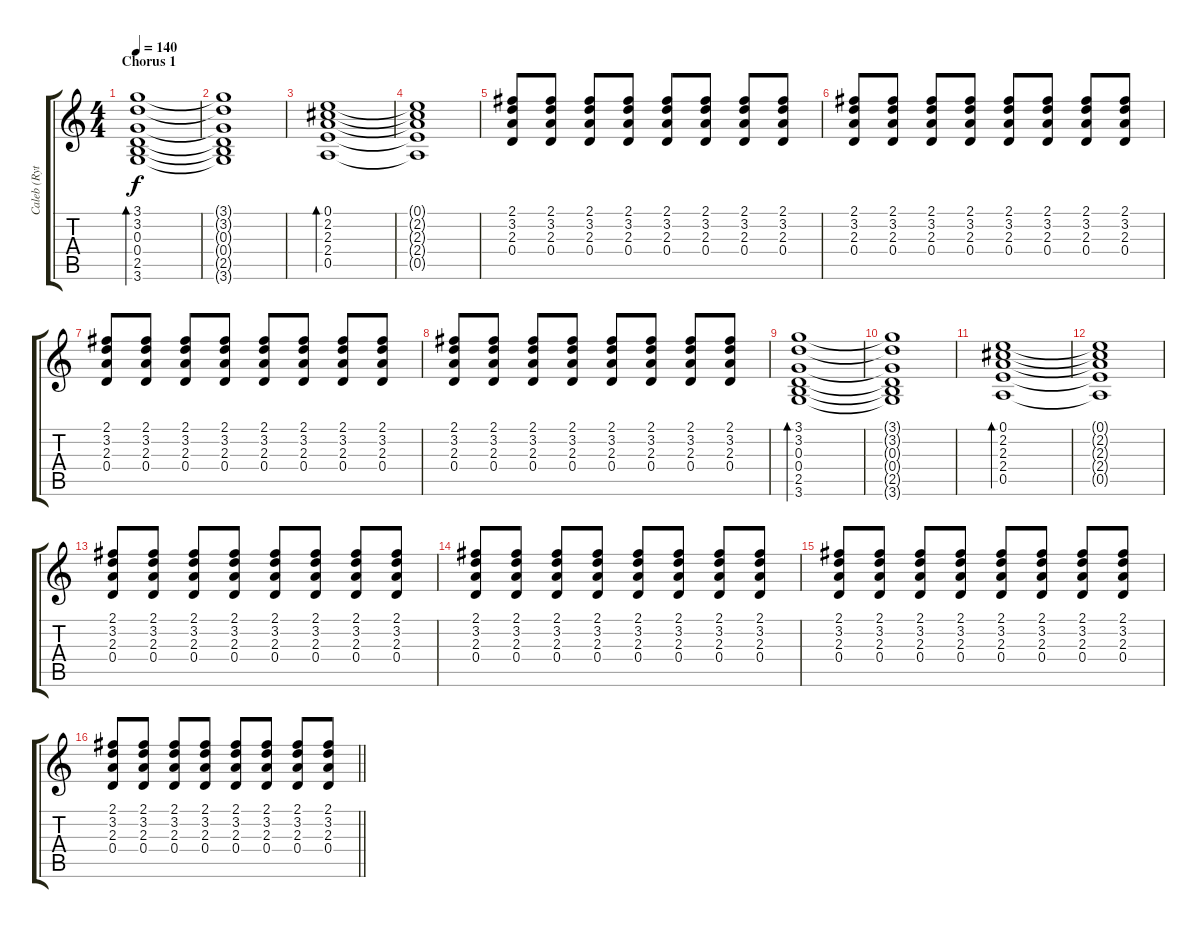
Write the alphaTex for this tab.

\track ("Caleb (Rythm Guitar)" "Caleb (Ryt") {instrument electricguitarclean}
\staff {score tabs}
\tuning (E4 B3 G3 D3 A2 E2) {hide}
\ts (4 4)
\section ("" "Chorus 1")
\tempo 140
\clef g2
\ks c
(3.1 3.2 0.3 0.4 2.5 3.6).1{bd 240 dy f} |
(3.1{t} 3.2{t} 0.3{t} 0.4{t} 2.5{t} 3.6{t}).1 |
(0.1 2.2 2.3 2.4 0.5).1{bd 240} |
(0.1{t} 2.2{t} 2.3{t} 2.4{t} 0.5{t}).1 |
(2.1 3.2 2.3 0.4).8 (2.1 3.2 2.3 0.4).8 (2.1 3.2 2.3 0.4).8 (2.1 3.2 2.3 0.4).8 (2.1 3.2 2.3 0.4).8 (2.1 3.2 2.3 0.4).8 (2.1 3.2 2.3 0.4).8 (2.1 3.2 2.3 0.4).8 |
(2.1 3.2 2.3 0.4).8 (2.1 3.2 2.3 0.4).8 (2.1 3.2 2.3 0.4).8 (2.1 3.2 2.3 0.4).8 (2.1 3.2 2.3 0.4).8 (2.1 3.2 2.3 0.4).8 (2.1 3.2 2.3 0.4).8 (2.1 3.2 2.3 0.4).8 |
(2.1 3.2 2.3 0.4).8 (2.1 3.2 2.3 0.4).8 (2.1 3.2 2.3 0.4).8 (2.1 3.2 2.3 0.4).8 (2.1 3.2 2.3 0.4).8 (2.1 3.2 2.3 0.4).8 (2.1 3.2 2.3 0.4).8 (2.1 3.2 2.3 0.4).8 |
(2.1 3.2 2.3 0.4).8 (2.1 3.2 2.3 0.4).8 (2.1 3.2 2.3 0.4).8 (2.1 3.2 2.3 0.4).8 (2.1 3.2 2.3 0.4).8 (2.1 3.2 2.3 0.4).8 (2.1 3.2 2.3 0.4).8 (2.1 3.2 2.3 0.4).8 |
(3.1 3.2 0.3 0.4 2.5 3.6).1{bd 240} |
(3.1{t} 3.2{t} 0.3{t} 0.4{t} 2.5{t} 3.6{t}).1 |
(0.1 2.2 2.3 2.4 0.5).1{bd 240} |
(0.1{t} 2.2{t} 2.3{t} 2.4{t} 0.5{t}).1 |
(2.1 3.2 2.3 0.4).8 (2.1 3.2 2.3 0.4).8 (2.1 3.2 2.3 0.4).8 (2.1 3.2 2.3 0.4).8 (2.1 3.2 2.3 0.4).8 (2.1 3.2 2.3 0.4).8 (2.1 3.2 2.3 0.4).8 (2.1 3.2 2.3 0.4).8 |
(2.1 3.2 2.3 0.4).8 (2.1 3.2 2.3 0.4).8 (2.1 3.2 2.3 0.4).8 (2.1 3.2 2.3 0.4).8 (2.1 3.2 2.3 0.4).8 (2.1 3.2 2.3 0.4).8 (2.1 3.2 2.3 0.4).8 (2.1 3.2 2.3 0.4).8 |
(2.1 3.2 2.3 0.4).8 (2.1 3.2 2.3 0.4).8 (2.1 3.2 2.3 0.4).8 (2.1 3.2 2.3 0.4).8 (2.1 3.2 2.3 0.4).8 (2.1 3.2 2.3 0.4).8 (2.1 3.2 2.3 0.4).8 (2.1 3.2 2.3 0.4).8 |
\barLineRight lightlight
(2.1 3.2 2.3 0.4).8 (2.1 3.2 2.3 0.4).8 (2.1 3.2 2.3 0.4).8 (2.1 3.2 2.3 0.4).8 (2.1 3.2 2.3 0.4).8 (2.1 3.2 2.3 0.4).8 (2.1 3.2 2.3 0.4).8 (2.1 3.2 2.3 0.4).8
